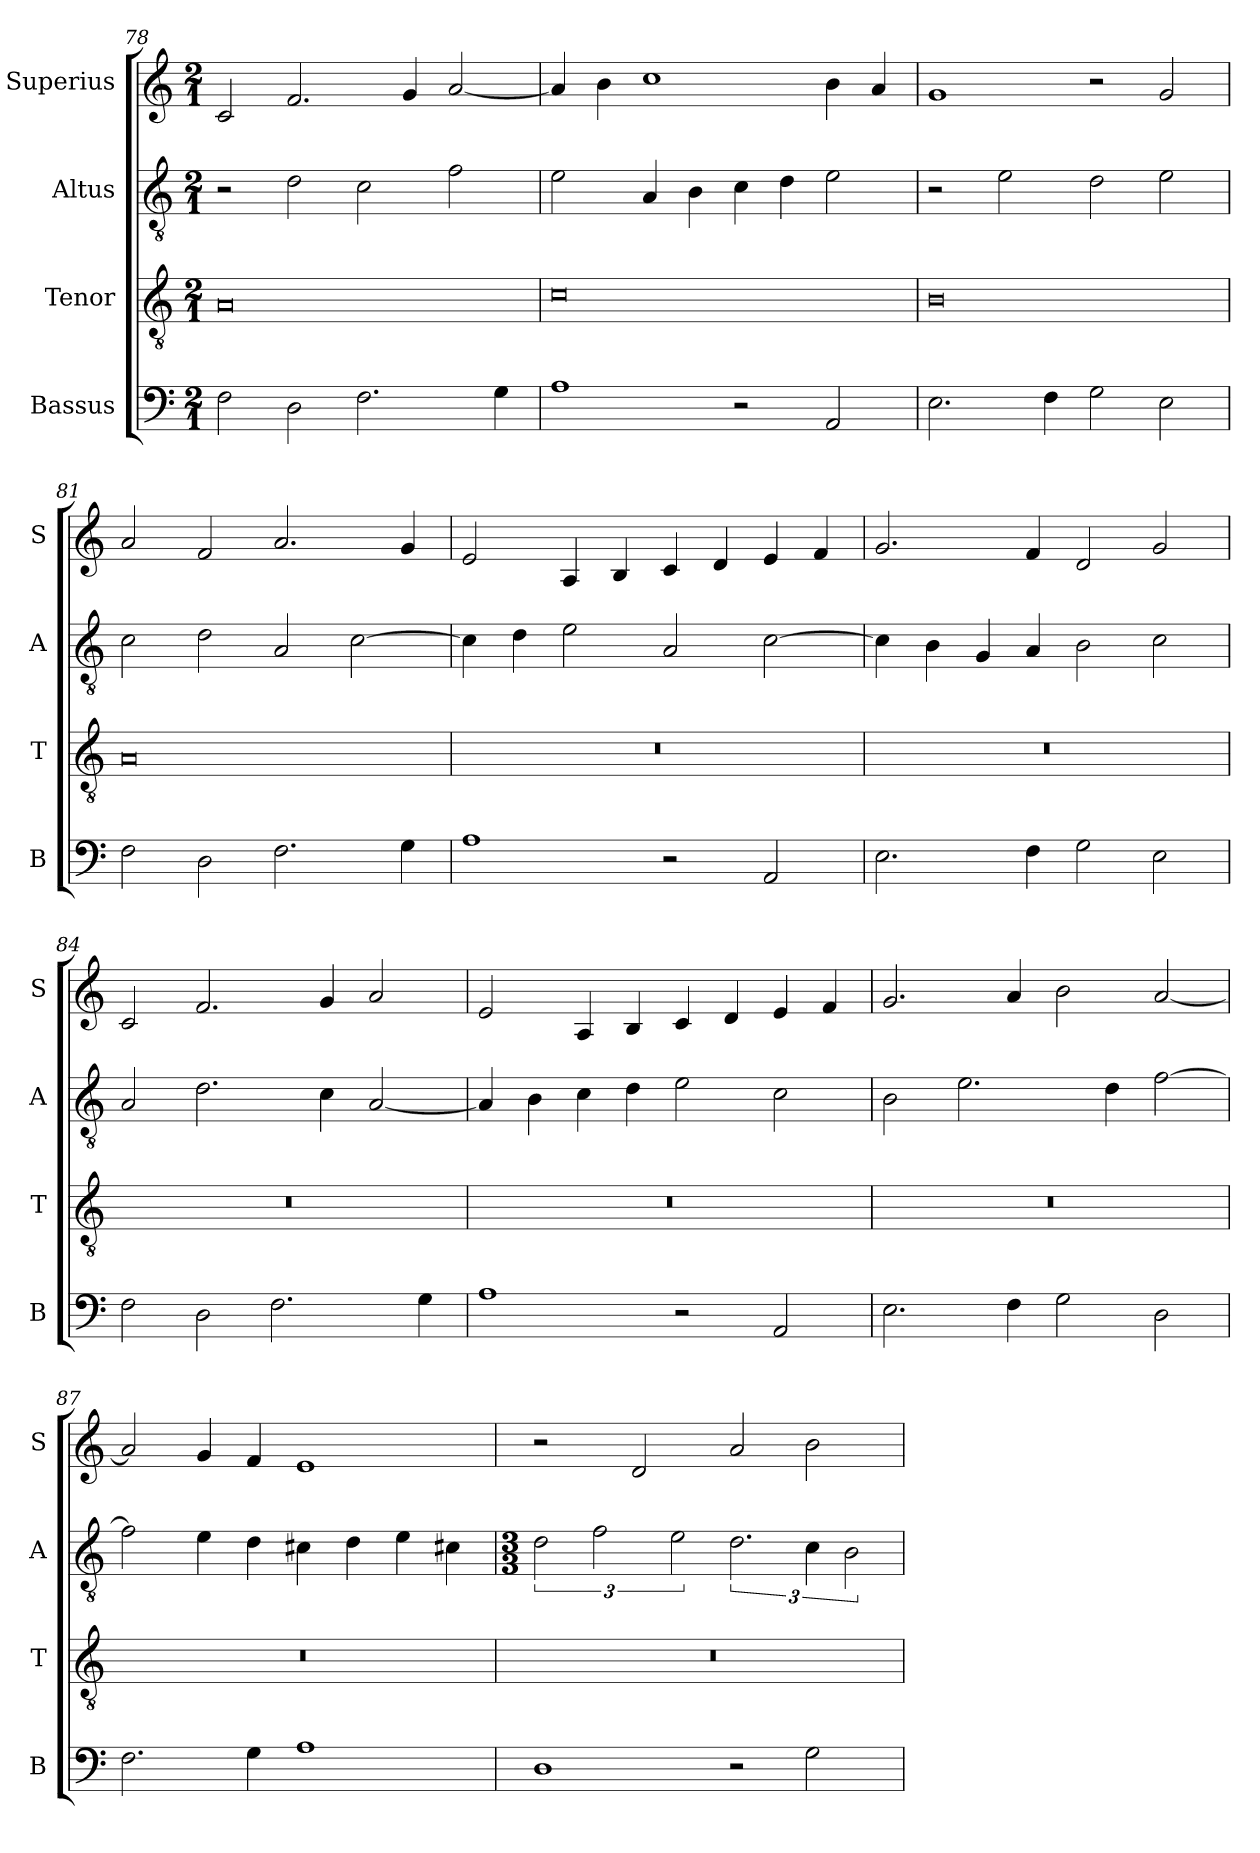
**kern	**kern	**kern	**kern
*part4	*part3	*part2	*part1
*staff4	*staff3	*staff2	*staff1
*I"Bassus	*I"Tenor	*I"Altus	*I"Superius
*I'B	*I'T	*I'A	*I'S
*clefF4	*clefGv2	*clefGv2	*clefG2
*k[]	*k[]	*k[]	*k[]
*M2/1	*M2/1	*M2/1	*M2/1
=78	=78	=78	=78
2F\	0A	2r	2c/
2D\	.	2d\	2.f/
2.F\	.	2c\	.
.	.	.	4g/
.	.	2f\	[2a/
4G\	.	.	.
=79	=79	=79	=79
1A	0c	2e\	4a/]
.	.	.	4b\
.	.	4A/	1cc
.	.	4B\	.
2r	.	4c\	.
.	.	4d\	.
2AA/	.	2e\	4b\
.	.	.	4a/
=80	=80	=80	=80
2.E\	0B	2r	1g
.	.	2e\	.
4F\	.	.	.
2G\	.	2d\	2r
2E\	.	2e\	2g/
=81	=81	=81	=81
2F\	0A	2c\	2a/
2D\	.	2d\	2f/
2.F\	.	2A/	2.a/
.	.	[2c\	.
4G\	.	.	4g/
=82	=82	=82	=82
1A	0r	4c\]	2e/
.	.	4d\	.
.	.	2e\	4A/
.	.	.	4B/
2r	.	2A/	4c/
.	.	.	4d/
2AA/	.	[2c\	4e/
.	.	.	4f/
=83	=83	=83	=83
2.E\	0r	4c\]	2.g/
.	.	4B\	.
.	.	4G/	.
4F\	.	4A/	4f/
2G\	.	2B\	2d/
2E\	.	2c\	2g/
=84	=84	=84	=84
2F\	0r	2A/	2c/
2D\	.	2.d\	2.f/
2.F\	.	.	.
.	.	4c\	4g/
.	.	[2A/	2a/
4G\	.	.	.
=85	=85	=85	=85
1A	0r	4A/]	2e/
.	.	4B\	.
.	.	4c\	4A/
.	.	4d\	4B/
2r	.	2e\	4c/
.	.	.	4d/
2AA/	.	2c\	4e/
.	.	.	4f/
=86	=86	=86	=86
2.E\	0r	2B\	2.g/
.	.	2.e\	.
4F\	.	.	4a/
2G\	.	.	2b\
.	.	4d\	.
2D\	.	[2f\	[2a/
=87	=87	=87	=87
2.F\	0r	2f\]	2a/]
.	.	4e\	4g/
4G\	.	4d\	4f/
1A	.	4c#X\	1e
.	.	4d\	.
.	.	4e\	.
.	.	4c#X\	.
=88	=88	=88	=88
*	*	*M3/3	*
1D	0r	3d\	2r
.	.	3f\	.
.	.	.	2d/
.	.	3e\	.
2r	.	3.d\	2a/
2G\	.	6c\	2b\
.	.	3B\	.
=	=	=	=
*-	*-	*-	*-
